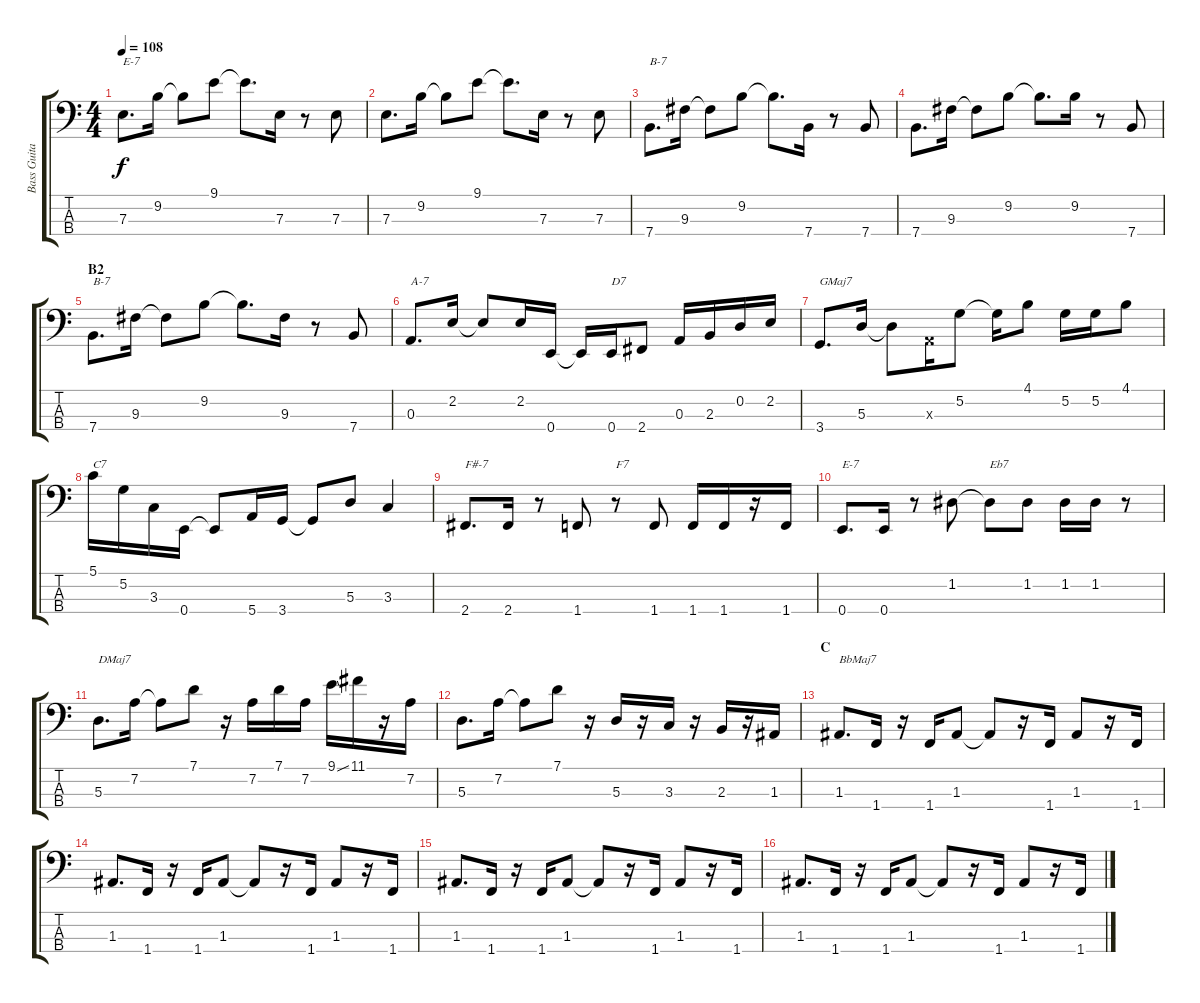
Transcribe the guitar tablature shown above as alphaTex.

\track ("Bass Guitar" "Bass Guita") {instrument fretlessbass}
\staff {score tabs}
\tuning (G2 D2 A1 E1) {hide}
\ts (4 4)
\tempo 108
\clef f4
\ks c
7.3.8{d txt "E-7" dy f} 9.2.16 9.2{t}.8 9.1.8 9.1{t}.8{d} 7.3.16 r.8 7.3.8 |
7.3.8{d} 9.2.16 9.2{t}.8 9.1.8 9.1{t}.8{d} 7.3.16 r.8 7.3.8 |
7.4.8{d txt "B-7"} 9.3.16 9.3{t}.8 9.2.8 9.2{t}.8{d} 7.4.16 r.8 7.4.8 |
7.4.8{d} 9.3.16 9.3{t}.8 9.2.8 9.2{t}.8{d} 9.2.16 r.8 7.4.8 |
\section ("" "B2")
7.4.8{d txt "B-7"} 9.3.16 9.3{t}.8 9.2.8 9.2{t}.8{d} 9.3.16 r.8 7.4.8 |
0.3.8{d txt "A-7"} 2.2.16 2.2{t}.8 2.2.16 0.4.16 0.4{t}.16 0.4.16{txt "D7"} 2.4.8 0.3.16 2.3.16 0.2.16 2.2.16 |
3.4.8{d txt "GMaj7"} 5.3.16 5.3{t}.8 0.3{x}.16 5.2.8 5.2{t}.16 4.1.8 5.2.16 5.2.16 4.1.8 |
5.1.16{txt "C7"} 5.2.16 3.3.16 0.4.16 0.4{t}.8 5.4.16 3.4.16 3.4{t}.8 5.3.8 3.3.4 |
2.4.8{d txt "F#-7"} 2.4.16 r.8 1.4.8 r.8{txt "F7"} 1.4.8 1.4.16 1.4.16 r.16 1.4.16 |
0.4.8{d txt "E-7"} 0.4.16 r.8 1.2.8 1.2{t}.8{txt "Eb7"} 1.2.8 1.2.16 1.2.16 r.8 |
5.3.8{d txt "DMaj7"} 7.2.16 7.2{t}.8 7.1.8 r.16 7.2.16 7.1.16 7.2.16 9.1{ss}.16 11.1.16 r.16 7.2.16 |
5.3.8{d} 7.2.16 7.2{t}.8 7.1.8 r.16 5.3.16 r.16 3.3.16 r.16 2.3.16 r.16 1.3.16 |
\section ("" "C")
1.3.8{d txt "BbMaj7"} 1.4.16 r.16 1.4.16 1.3.8 1.3{t}.8 r.16 1.4.16 1.3.8 r.16 1.4.16 |
1.3.8{d} 1.4.16 r.16 1.4.16 1.3.8 1.3{t}.8 r.16 1.4.16 1.3.8 r.16 1.4.16 |
1.3.8{d} 1.4.16 r.16 1.4.16 1.3.8 1.3{t}.8 r.16 1.4.16 1.3.8 r.16 1.4.16 |
1.3.8{d} 1.4.16 r.16 1.4.16 1.3.8 1.3{t}.8 r.16 1.4.16 1.3.8 r.16 1.4.16
